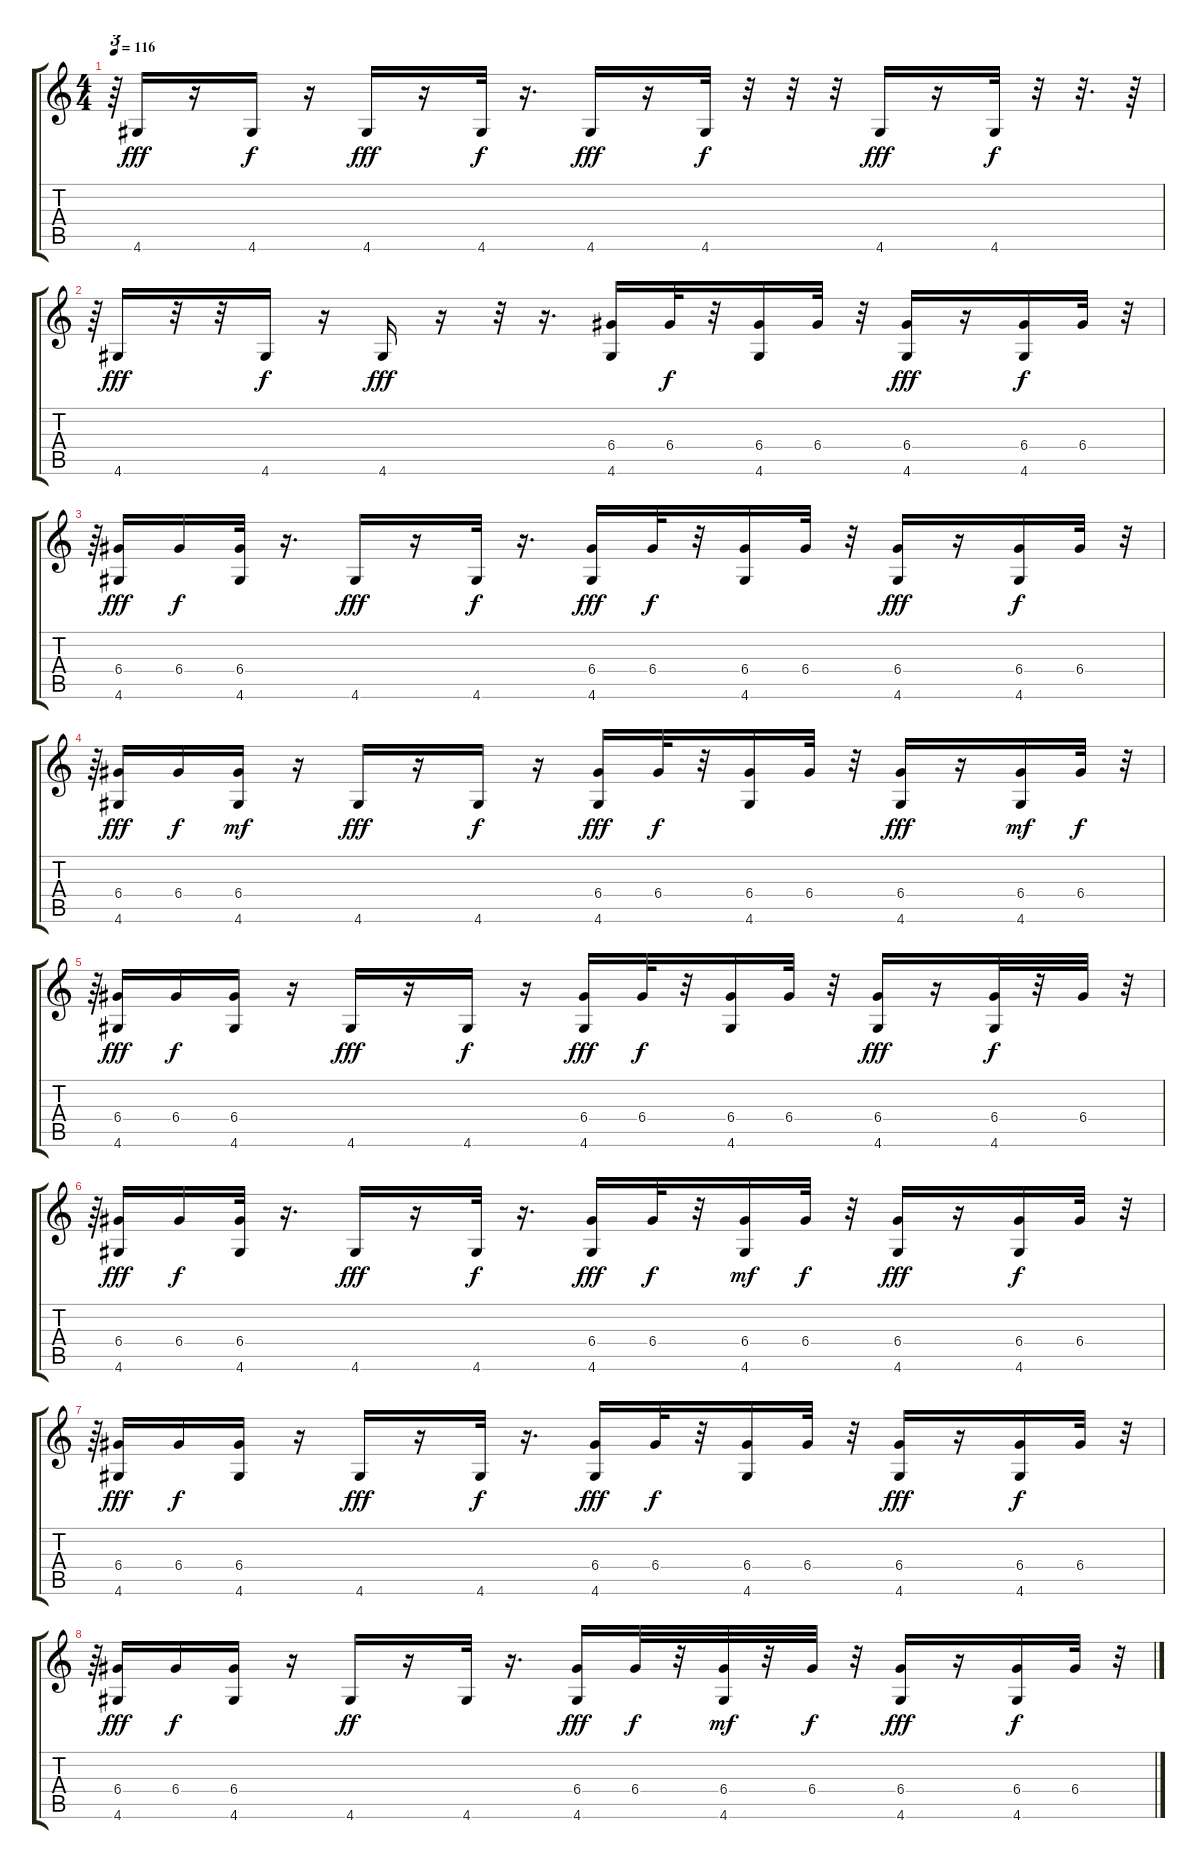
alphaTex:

\track "" {instrument acousticguitarsteel}
\staff {score tabs}
\tuning (E4 B3 G3 D3 A2 E2) {hide}
\ts (4 4)
\tempo 116
\clef g2
\ks c
r.64{tu (3 2) dy f} 4.6.16{dy fff} r.16 4.6.16{dy f} r.16 4.6.16{dy fff} r.16 4.6.32{dy f} r.16{d} 4.6.16{dy fff} r.16 4.6.32{dy f} r.32 r.32 r.32 4.6.16{dy fff} r.16 4.6.32{dy f} r.32 r.32{d} r.64 |
r.64{tu (3 2)} 4.6.16{dy fff} r.32 r.32 4.6.16{dy f} r.16 4.6.16{dy fff} r.16 r.32 r.16{d} (6.4 4.6).16 6.4.32{dy f} r.32 (6.4 4.6).16 6.4.32 r.32 (6.4 4.6).16{dy fff} r.16 (6.4 4.6).16{dy f} 6.4.32 r.32{tu (3 2)} |
r.64{tu (3 2)} (6.4 4.6).16{dy fff} 6.4.16{dy f} (6.4 4.6).32 r.16{d} 4.6.16{dy fff} r.16 4.6.32{dy f} r.16{d} (6.4 4.6).16{dy fff} 6.4.32{dy f} r.32 (6.4 4.6).16 6.4.32 r.32 (6.4 4.6).16{dy fff} r.16 (6.4 4.6).16{dy f} 6.4.32 r.32{tu (3 2)} |
r.64{tu (3 2)} (6.4 4.6).16{dy fff} 6.4.16{dy f} (6.4 4.6).16{dy mf} r.16 4.6.16{dy fff} r.16 4.6.16{dy f} r.16 (6.4 4.6).16{dy fff} 6.4.32{dy f} r.32 (6.4 4.6).16 6.4.32 r.32 (6.4 4.6).16{dy fff} r.16 (6.4 4.6).16{dy mf} 6.4.32{dy f} r.32{tu (3 2)} |
r.64{tu (3 2)} (6.4 4.6).16{dy fff} 6.4.16{dy f} (6.4 4.6).16 r.16 4.6.16{dy fff} r.16 4.6.16{dy f} r.16 (6.4 4.6).16{dy fff} 6.4.32{dy f} r.32 (6.4 4.6).16 6.4.32 r.32 (6.4 4.6).16{dy fff} r.16 (6.4 4.6).32{dy f} r.32 6.4.32 r.32{tu (3 2)} |
r.64{tu (3 2)} (6.4 4.6).16{dy fff} 6.4.16{dy f} (6.4 4.6).32 r.16{d} 4.6.16{dy fff} r.16 4.6.32{dy f} r.16{d} (6.4 4.6).16{dy fff} 6.4.32{dy f} r.32 (6.4 4.6).16{dy mf} 6.4.32{dy f} r.32 (6.4 4.6).16{dy fff} r.16 (6.4 4.6).16{dy f} 6.4.32 r.32{tu (3 2)} |
r.64{tu (3 2)} (6.4 4.6).16{dy fff} 6.4.16{dy f} (6.4 4.6).16 r.16 4.6.16{dy fff} r.16 4.6.32{dy f} r.16{d} (6.4 4.6).16{dy fff} 6.4.32{dy f} r.32 (6.4 4.6).16 6.4.32 r.32 (6.4 4.6).16{dy fff} r.16 (6.4 4.6).16{dy f} 6.4.32 r.32{tu (3 2)} |
r.64{tu (3 2)} (6.4 4.6).16{dy fff} 6.4.16{dy f} (6.4 4.6).16 r.16 4.6.16{dy ff} r.16 4.6.32 r.16{d} (6.4 4.6).16{dy fff} 6.4.32{dy f} r.32 (6.4 4.6).32{dy mf} r.32 6.4.32{dy f} r.32 (6.4 4.6).16{dy fff} r.16 (6.4 4.6).16{dy f} 6.4.32 r.32{tu (3 2)}
